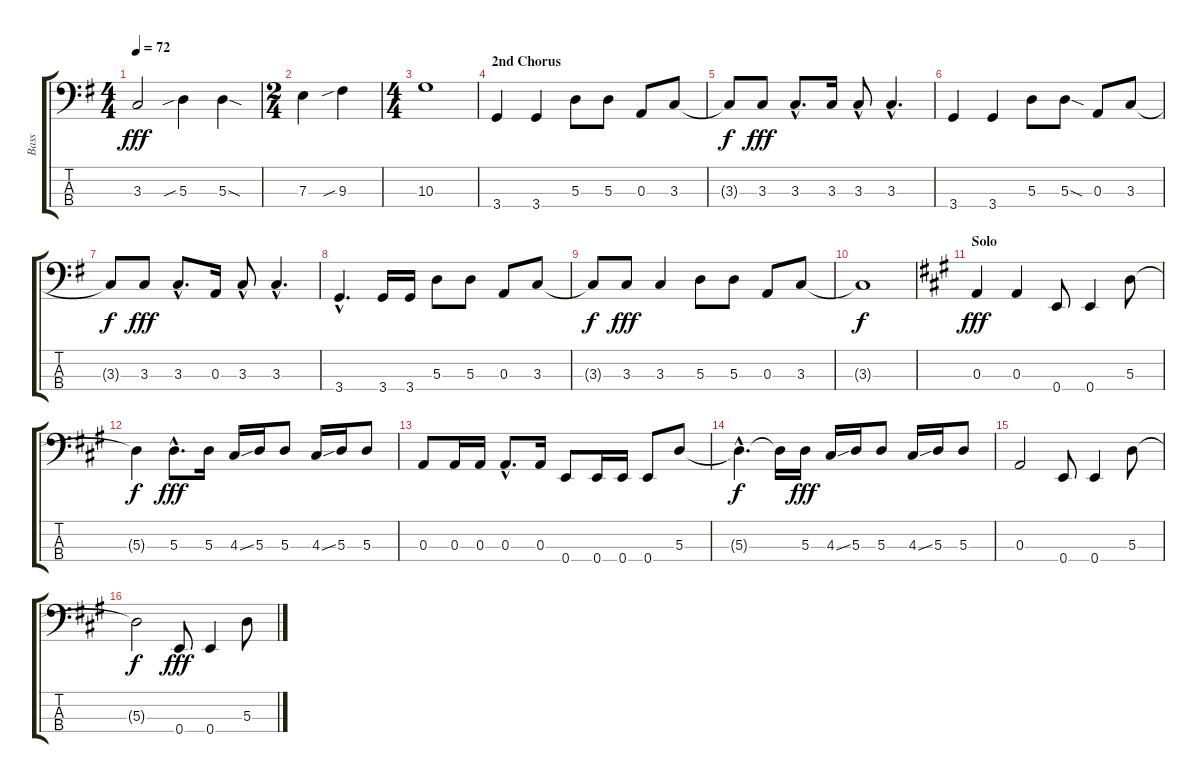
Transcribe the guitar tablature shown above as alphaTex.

\track ("Bass" "Bass") {instrument electricbassfinger}
\staff {score tabs}
\tuning (G2 D2 A1 E1) {hide}
\ts (4 4)
\tempo 72
\clef f4
\ks g
3.3.2{dy fff} 5.3{sib}.4 5.3{sod}.4 |
\ts (2 4)
7.3.4 9.3{sib}.4 |
\ts (4 4)
10.3.1 |
\section ("" "2nd Chorus")
3.4.4 3.4.4 5.3.8 5.3.8 0.3.8 3.3.8 |
3.3{t}.8{dy f} 3.3.8{dy fff} 3.3{hac}.8{d} 3.3.16 3.3{hac}.8 3.3{hac}.4{d} |
3.4.4 3.4.4 5.3.8 5.3{sod}.8 0.3.8 3.3.8 |
3.3{t}.8{dy f} 3.3.8{dy fff} 3.3{hac}.8{d} 0.3.16 3.3{hac}.8 3.3{hac}.4{d} |
3.4{hac}.4{d} 3.4.16 3.4.16 5.3.8 5.3.8 0.3.8 3.3.8 |
3.3{t}.8{dy f} 3.3.8{dy fff} 3.3.4 5.3.8 5.3.8 0.3.8 3.3.8 |
3.3{t}.1{dy f} |
\section ("" "Solo")
\ks a
0.3.4{dy fff} 0.3.4 0.4.8 0.4.4 5.3.8 |
5.3{t}.4{dy f} 5.3{hac}.8{d dy fff} 5.3.16 4.3{ss}.16 5.3.16 5.3.8 4.3{ss}.16 5.3.16 5.3.8 |
0.3.8 0.3.16 0.3.16 0.3{hac}.8{d} 0.3.16 0.4.8 0.4.16 0.4.16 0.4.8 5.3.8 |
5.3{hac t}.4{d dy f} 5.3{t}.16 5.3.16{dy fff} 4.3{ss}.16 5.3.16 5.3.8 4.3{ss}.16 5.3.16 5.3.8 |
0.3.2 0.4.8 0.4.4 5.3.8 |
5.3{t}.2{dy f} 0.4.8{dy fff} 0.4.4 5.3.8
